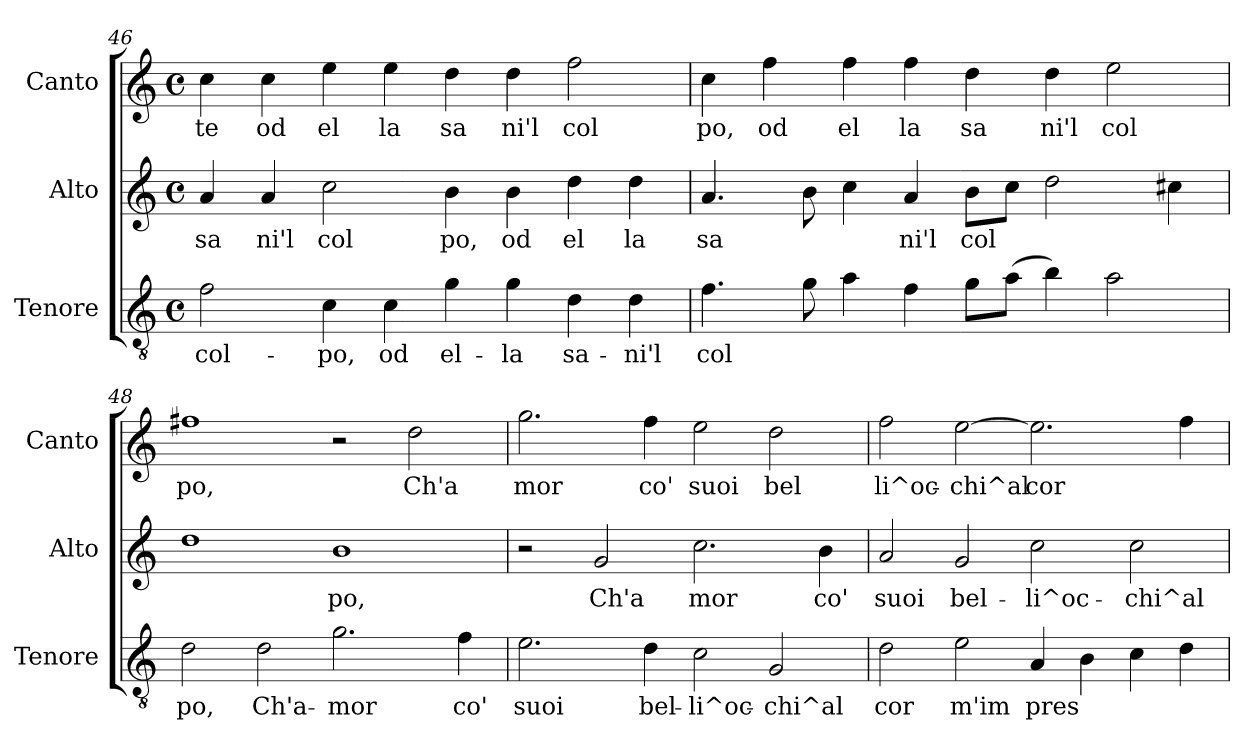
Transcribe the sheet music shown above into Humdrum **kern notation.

**kern	**text	**kern	**text	**kern	**text
*part3	*part3	*part2	*part2	*part1	*part1
*staff3	*staff3	*staff2	*staff2	*staff1	*staff1
*I"Tenore	*	*I"Alto	*	*I"Canto	*
*I'Tenore	*	*I'Alto	*	*I'Canto	*
*clefGv2	*	*clefG2	*	*clefG2	*
*k[]	*	*k[]	*	*k[]	*
*C:	*	*C:	*	*C:	*
*M4/4	*	*M4/4	*	*M4/4	*
*met(c)	*	*met(c)	*	*met(c)	*
=46	=46	=46	=46	=46	=46
!	!LO:LY:b:cj	!	!LO:LY:b:cj	!	!LO:LY:b:cj
2f\	col-	4a/	sa	4cc\	te
!	!	!	!LO:LY:b:cj	!	!LO:LY:b:cj
.	.	4a/	ni'l	4cc\	od
!	!LO:LY:b:cj	!	!LO:LY:b:cj	!	!LO:LY:b:cj
4c\	-po,	2cc\	col	4ee\	el
!	!LO:LY:b:cj	!	!	!	!LO:LY:b:cj
4c\	od	.	.	4ee\	la
!	!LO:LY:b:cj	!	!LO:LY:b:cj	!	!LO:LY:b:cj
4g\	el-	4b\	po,	4dd\	sa
!	!LO:LY:b:cj	!	!LO:LY:b:cj	!	!LO:LY:b:cj
4g\	-la	4b\	od	4dd\	ni'l
!	!LO:LY:b:cj	!	!LO:LY:b:cj	!	!LO:LY:b:cj
4d\	sa-	4dd\	el	2ff\	col
!	!LO:LY:b:cj	!	!LO:LY:b:cj	!	!
4d\	-ni'l	4dd\	la	.	.
=47	=47	=47	=47	=47	=47
!	!LO:LY:b:cj	!	!LO:LY:b:cj	!	!LO:LY:b:cj
4.f\	col-	4.a/	sa	4cc\	po,
!	!	!	!	!	!LO:LY:b:cj
.	.	.	.	4ff\	od
!	!LO:LY:b:cj	!	!LO:LY:b:cj	!	!
8g\	--	8b\	.	.	.
!	!LO:LY:b:cj	!	!LO:LY:b:cj	!	!LO:LY:b:cj
4a\	--	4cc\	.	4ff\	el
!	!LO:LY:b:cj	!	!LO:LY:b:cj	!	!LO:LY:b:cj
4f\	--	4a/	ni'l	4ff\	la
!	!LO:LY:b:cj	!	!LO:LY:b:cj	!	!LO:LY:b:cj
8g\L	--	8b\L	col	4dd\	sa
!	!LO:LY:b:cj	!	!LO:LY:b:cj	!	!
(<8a\J	--	8cc\J	.	.	.
!	!LO:LY:b:cj	!	!LO:LY:b:cj	!	!LO:LY:b:cj
4b\)	--	2dd\	.	4dd\	ni'l
!	!LO:LY:b:cj	!	!	!	!LO:LY:b:cj
2a\	--	.	.	2ee\	col
!	!	!	!LO:LY:b:cj	!	!
.	.	4cc#X\	.	.	.
=48	=48	=48	=48	=48	=48
!	!LO:LY:b:cj	!	!LO:LY:b:cj	!	!LO:LY:b:cj
2d\	-po,	1dd	.	1ff#X	po,
!	!LO:LY:b:cj	!	!	!	!
2d\	Ch'a-	.	.	.	.
!	!LO:LY:b:cj	!	!LO:LY:b:cj	!	!
2.g\	-mor	1b	po,	2r	.
!	!	!	!	!	!LO:LY:b:cj
.	.	.	.	2dd\	Ch'a
!	!LO:LY:b:cj	!	!	!	!
4f\	co'	.	.	.	.
=49	=49	=49	=49	=49	=49
!	!LO:LY:b:cj	!	!	!	!LO:LY:b:cj
2.e\	suoi	2r	.	2.gg\	mor
!	!	!	!LO:LY:b:cj	!	!
.	.	2g/	Ch'a	.	.
!	!LO:LY:b:cj	!	!	!	!LO:LY:b:cj
4d\	bel-	.	.	4ff\	co'
!	!LO:LY:b:cj	!	!LO:LY:b:cj	!	!LO:LY:b:cj
2c\	-li^oc-	2.cc\	mor	2ee\	suoi
!	!LO:LY:b:cj	!	!	!	!LO:LY:b:cj
2G/	-chi^al	.	.	2dd\	bel
!	!	!	!LO:LY:b:cj	!	!
.	.	4b\	co'	.	.
!!LO:LB:g=z
=50	=50	=50	=50	=50	=50
!	!LO:LY:b:cj	!	!LO:LY:b:cj	!	!LO:LY:b:cj
2d\	cor	2a/	suoi	2ff\	li^oc-
!	!LO:LY:b:cj	!	!LO:LY:b:cj	!	!LO:LY:b:cj
2e\	m'im	2g/	bel-	[>2ee\	-chi^al
!	!LO:LY:b:cj	!	!LO:LY:b:cj	!	!LO:LY:b:cj
4A/	pres	2cc\	-li^oc-	2.ee\]	cor
!	!LO:LY:b:cj	!	!	!	!
4B\	.	.	.	.	.
!	!LO:LY:b:cj	!	!LO:LY:b:cj	!	!
4c\	.	2cc\	-chi^al	.	.
!	!LO:LY:b:cj	!	!	!	!LO:LY:b:cj
4d\	.	.	.	4ff\	.
=	=	=	=	=	=
*-	*-	*-	*-	*-	*-
